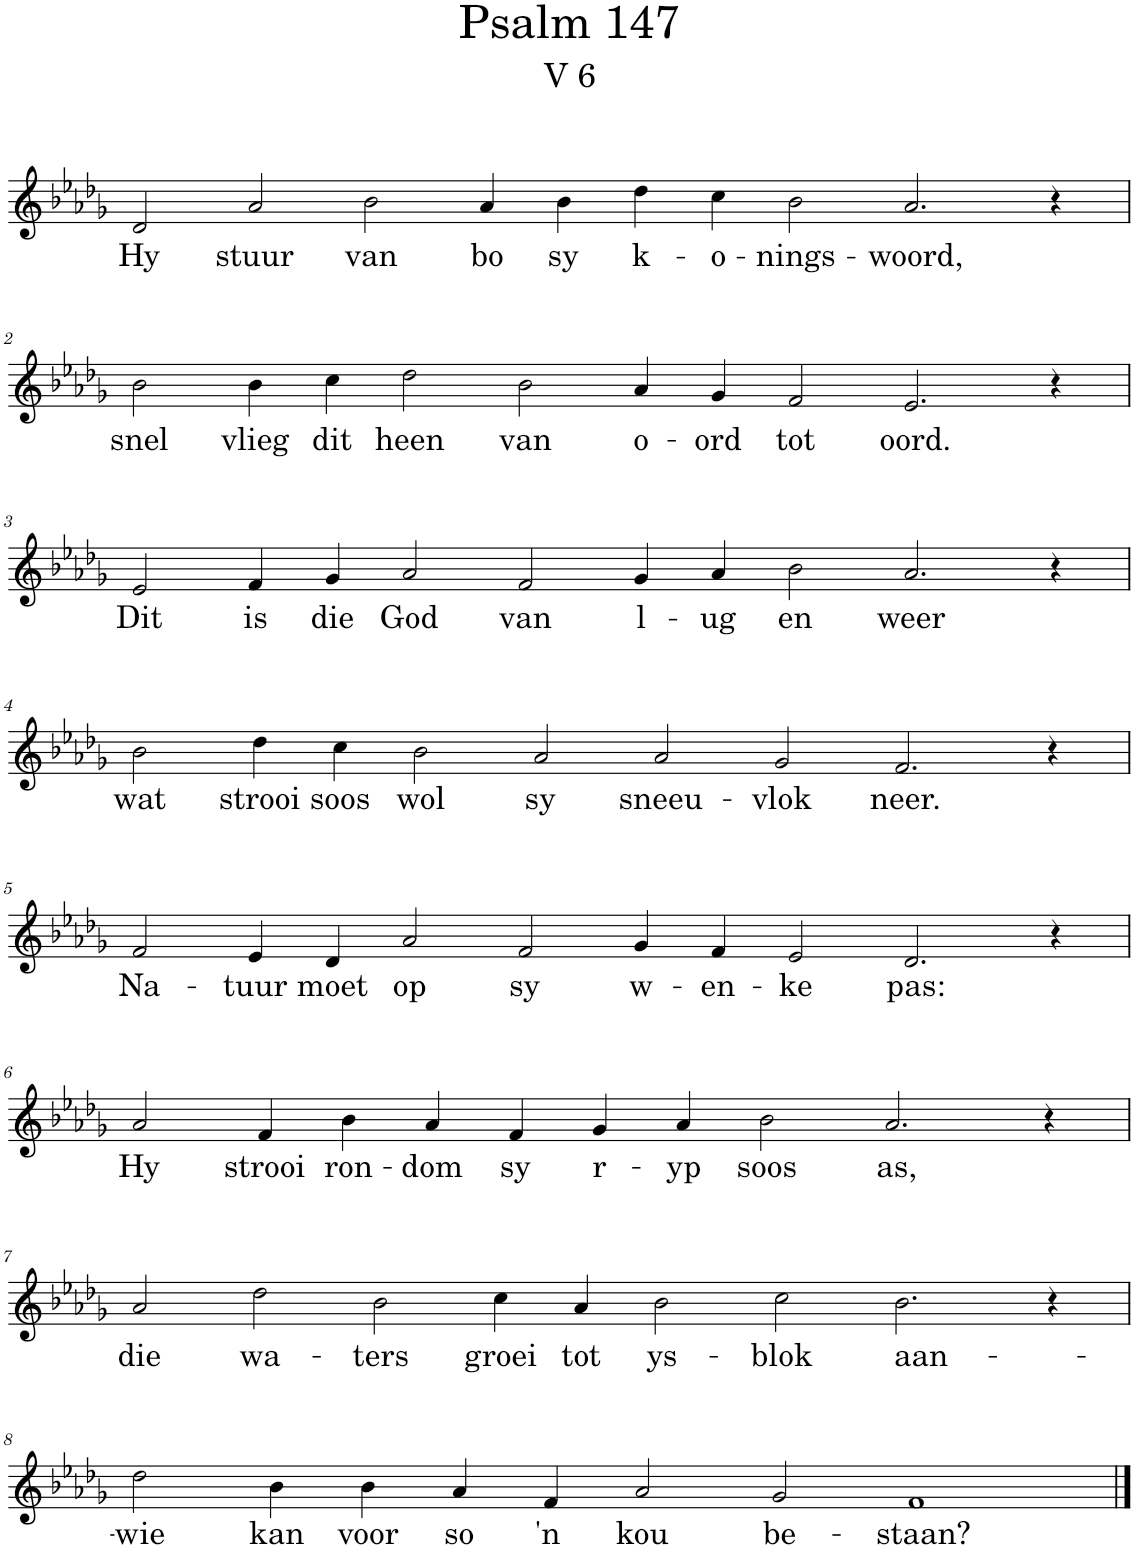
**kern	**text
*part1	*part1
*staff1	*staff1
*I"Pipe Organ	*
*I'Org.	*
*clefG2	*
*k[b-e-a-d-g-]	*
*M16/4	*
=1	=1
!	!LO:LY:b
2d-/	Hy
!	!LO:LY:b
2a-/	stuur
!	!LO:LY:b
2b-\	van
!	!LO:LY:b
4a-/	bo
!	!LO:LY:b
4b-\	sy
!	!LO:LY:b
4dd-\	k-
!	!LO:LY:b
4cc\	-o-
!	!LO:LY:b
2b-\	-nings-
!	!LO:LY:b
2.a-/	-woord,
4r	.
!!LO:LB:g=z
=2	=2
!	!LO:LY:b
2b-\	snel
!	!LO:LY:b
4b-\	vlieg
!	!LO:LY:b
4cc\	dit
!	!LO:LY:b
2dd-\	heen
!	!LO:LY:b
2b-\	van
!	!LO:LY:b
4a-/	o-
!	!LO:LY:b
4g-/	-ord
!	!LO:LY:b
2f/	tot
!	!LO:LY:b
2.e-/	oord.
4r	.
!!LO:LB:g=z
=3	=3
!	!LO:LY:b
2e-/	Dit
!	!LO:LY:b
4f/	is
!	!LO:LY:b
4g-/	die
!	!LO:LY:b
2a-/	God
!	!LO:LY:b
2f/	van
!	!LO:LY:b
4g-/	l-
!	!LO:LY:b
4a-/	-ug
!	!LO:LY:b
2b-\	en
!	!LO:LY:b
2.a-/	weer
4r	.
!!LO:LB:g=z
=4	=4
!	!LO:LY:b
2b-\	wat
!	!LO:LY:b
4dd-\	strooi
!	!LO:LY:b
4cc\	soos
!	!LO:LY:b
2b-\	wol
!	!LO:LY:b
2a-/	sy
!	!LO:LY:b
2a-/	sneeu-
!	!LO:LY:b
2g-/	-vlok
!	!LO:LY:b
2.f/	neer.
4r	.
!!LO:LB:g=z
=5	=5
!	!LO:LY:b
2f/	Na-
!	!LO:LY:b
4e-/	-tuur
!	!LO:LY:b
4d-/	moet
!	!LO:LY:b
2a-/	op
!	!LO:LY:b
2f/	sy
!	!LO:LY:b
4g-/	w-
!	!LO:LY:b
4f/	-en-
!	!LO:LY:b
2e-/	-ke
!	!LO:LY:b
2.d-/	pas:
4r	.
!!LO:LB:g=z
=6	=6
*M14/4	*
!	!LO:LY:b
2a-/	Hy
!	!LO:LY:b
4f/	strooi
!	!LO:LY:b
4b-\	ron-
!	!LO:LY:b
4a-/	-dom
!	!LO:LY:b
4f/	sy
!	!LO:LY:b
4g-/	r-
!	!LO:LY:b
4a-/	-yp
!	!LO:LY:b
2b-\	soos
!	!LO:LY:b
2.a-/	as,
4r	.
!!LO:LB:g=z
=7	=7
*M16/4	*
!	!LO:LY:b
2a-/	die
!	!LO:LY:b
2dd-\	wa-
!	!LO:LY:b
2b-\	-ters
!	!LO:LY:b
4cc\	groei
!	!LO:LY:b
4a-/	tot
!	!LO:LY:b
2b-\	ys-
!	!LO:LY:b
2cc\	-blok
!	!LO:LY:b
2.b-\	aan-
4r	.
!!LO:LB:g=z
=8	=8
*M14/4	*
!	!LO:LY:b
2dd-\	-wie
!	!LO:LY:b
4b-\	kan
!	!LO:LY:b
4b-\	voor
!	!LO:LY:b
4a-/	so
!	!LO:LY:b
4f/	'n
!	!LO:LY:b
2a-/	kou
!	!LO:LY:b
2g-/	be-
!	!LO:LY:b
1f	-staan?
==	==
*-	*-
